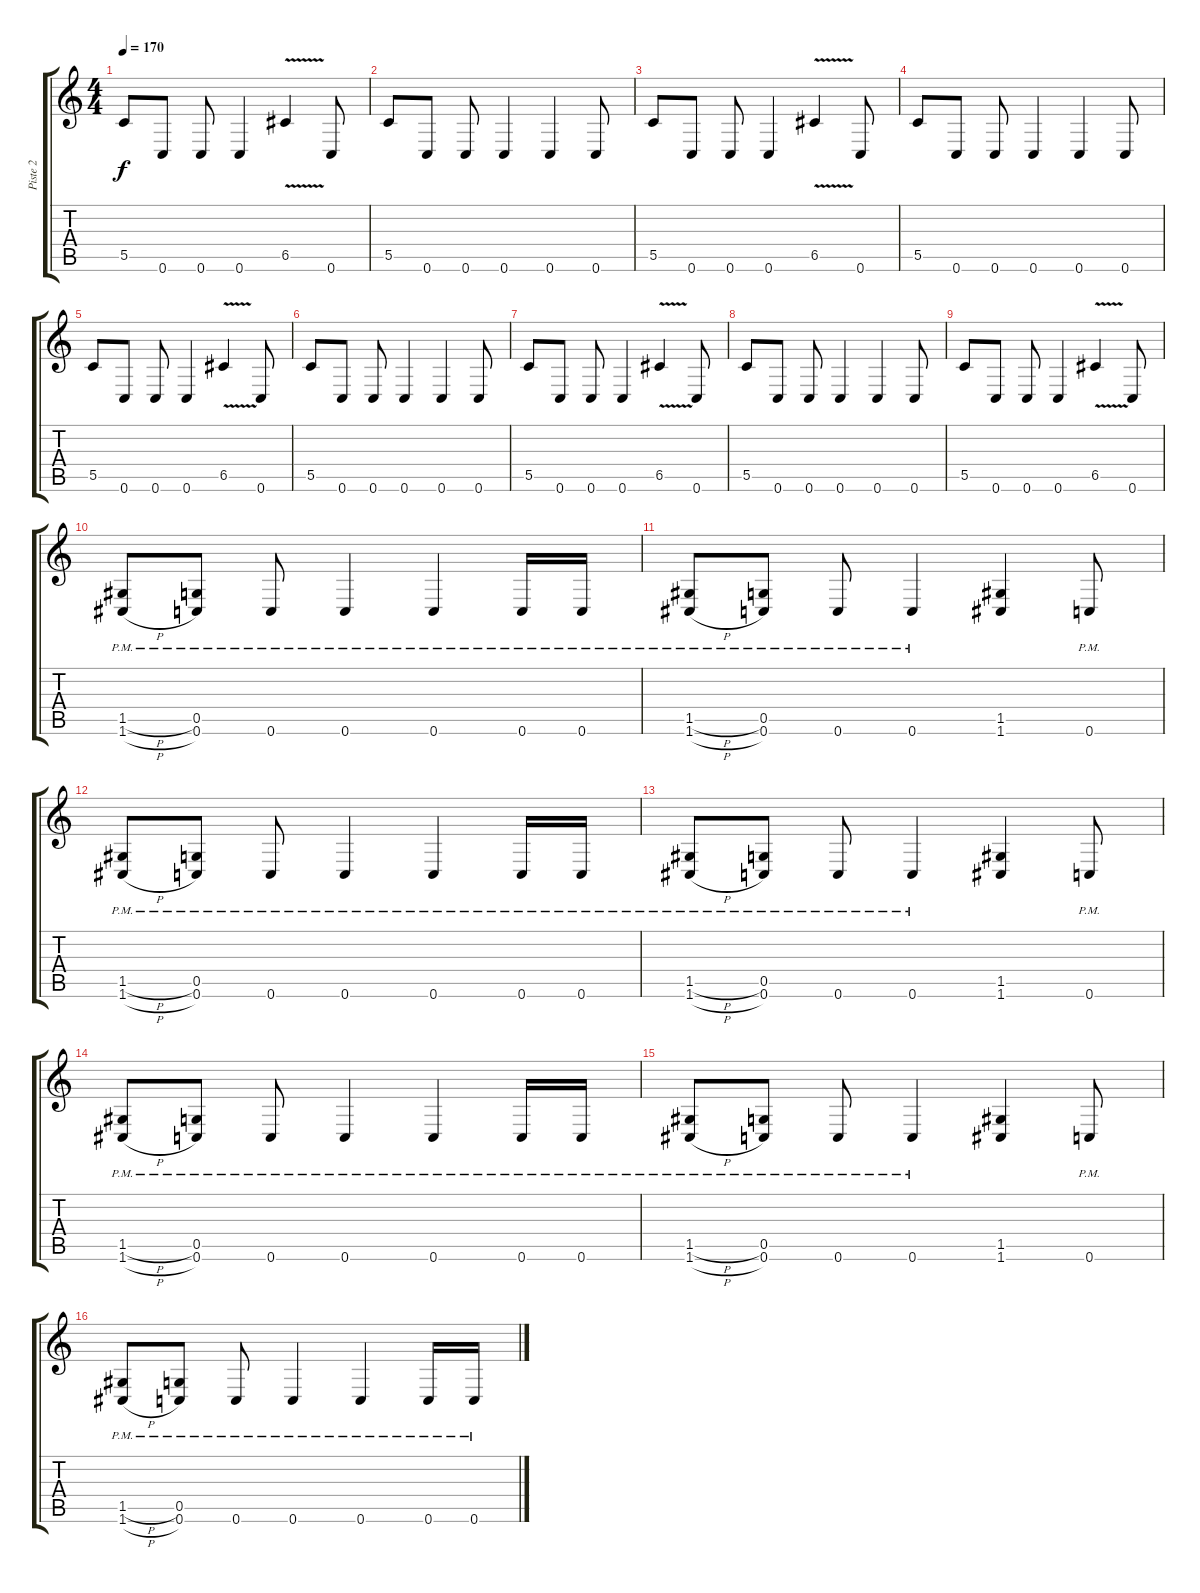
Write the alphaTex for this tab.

\track ("Piste 2" "Piste 2") {instrument distortionguitar}
\staff {score tabs}
\tuning (D4 A3 F3 C3 G2 C2) {hide}
\ts (4 4)
\tempo 170
\clef g2
\ks c
5.5.8{dy f} 0.6.8 0.6.8 0.6.4 6.5{v}.4 0.6.8 |
5.5.8 0.6.8 0.6.8 0.6.4 0.6.4 0.6.8 |
5.5.8 0.6.8 0.6.8 0.6.4 6.5{v}.4 0.6.8 |
5.5.8 0.6.8 0.6.8 0.6.4 0.6.4 0.6.8 |
5.5.8 0.6.8 0.6.8 0.6.4 6.5{v}.4 0.6.8 |
5.5.8 0.6.8 0.6.8 0.6.4 0.6.4 0.6.8 |
5.5.8 0.6.8 0.6.8 0.6.4 6.5{v}.4 0.6.8 |
5.5.8 0.6.8 0.6.8 0.6.4 0.6.4 0.6.8 |
5.5.8 0.6.8 0.6.8 0.6.4 6.5{v}.4 0.6.8 |
(1.5{h pm} 1.6{h pm}).8 (0.5 0.6{pm}).8 0.6{pm}.8 0.6{pm}.4 0.6{pm}.4 0.6{pm}.16 0.6{pm}.16 |
(1.5{h pm} 1.6{h pm}).8 (0.5 0.6{pm}).8 0.6{pm}.8 0.6{pm}.4 (1.5 1.6).4 0.6{pm}.8 |
(1.5{h pm} 1.6{h pm}).8 (0.5 0.6{pm}).8 0.6{pm}.8 0.6{pm}.4 0.6{pm}.4 0.6{pm}.16 0.6{pm}.16 |
(1.5{h pm} 1.6{h pm}).8 (0.5 0.6{pm}).8 0.6{pm}.8 0.6{pm}.4 (1.5 1.6).4 0.6{pm}.8 |
(1.5{h pm} 1.6{h pm}).8 (0.5 0.6{pm}).8 0.6{pm}.8 0.6{pm}.4 0.6{pm}.4 0.6{pm}.16 0.6{pm}.16 |
(1.5{h pm} 1.6{h pm}).8 (0.5 0.6{pm}).8 0.6{pm}.8 0.6{pm}.4 (1.5 1.6).4 0.6{pm}.8 |
(1.5{h pm} 1.6{h pm}).8 (0.5 0.6{pm}).8 0.6{pm}.8 0.6{pm}.4 0.6{pm}.4 0.6{pm}.16 0.6{pm}.16
